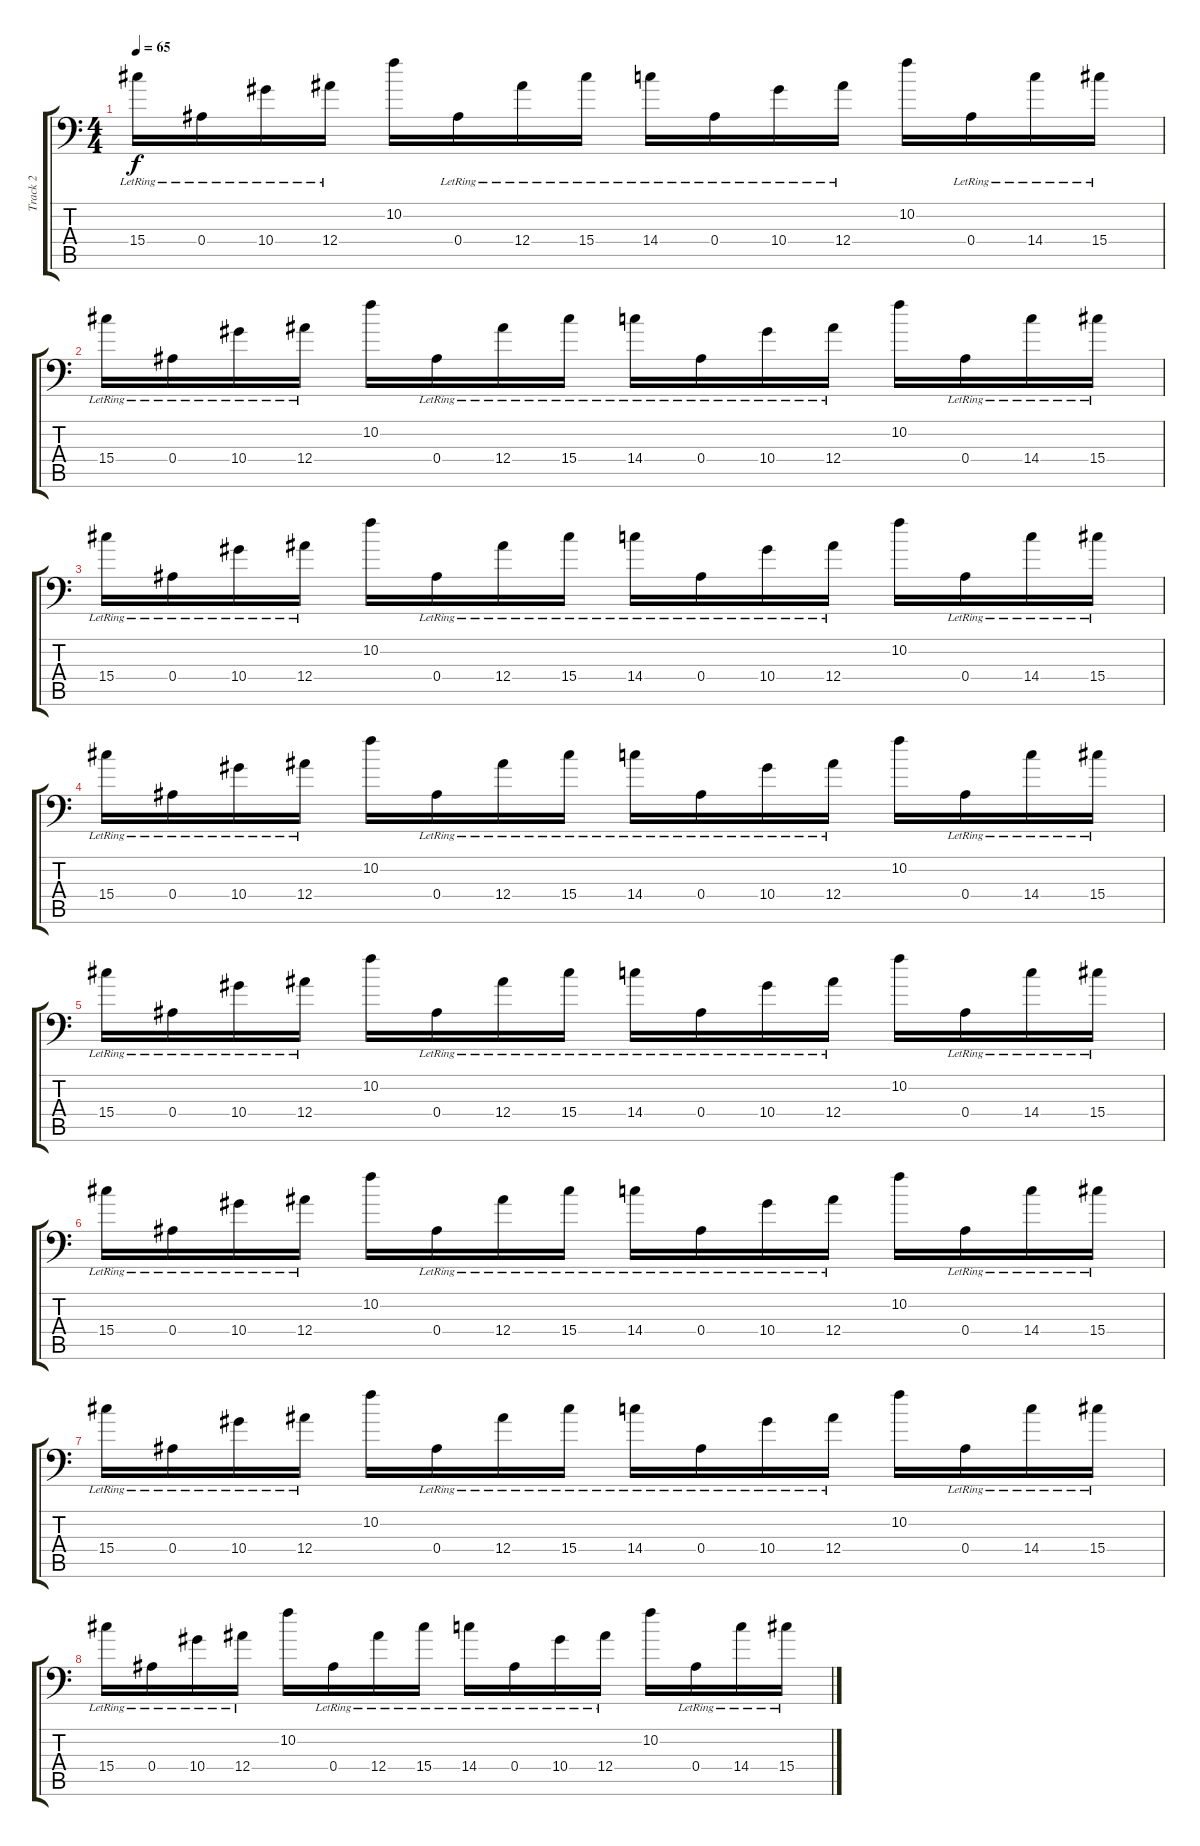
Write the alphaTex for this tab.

\track ("Track 2" "Track 2") {instrument distortionguitar}
\staff {score tabs}
\tuning (C4 G3 Eb3 Bb2 F2 Bb1) {hide}
\ts (4 4)
\tempo 65
\clef f4
\ks c
15.4{lr}.16{dy f} 0.4{lr}.16 10.4{lr}.16 12.4{lr}.16 10.2.16 0.4{lr}.16 12.4{lr}.16 15.4{lr}.16 14.4{lr}.16 0.4{lr}.16 10.4{lr}.16 12.4{lr}.16 10.2.16 0.4{lr}.16 14.4{lr}.16 15.4{lr}.16 |
15.4{lr}.16{instrument distortionguitar} 0.4{lr}.16 10.4{lr}.16 12.4{lr}.16 10.2.16 0.4{lr}.16 12.4{lr}.16 15.4{lr}.16 14.4{lr}.16 0.4{lr}.16 10.4{lr}.16 12.4{lr}.16 10.2.16 0.4{lr}.16 14.4{lr}.16 15.4{lr}.16 |
15.4{lr}.16 0.4{lr}.16 10.4{lr}.16 12.4{lr}.16 10.2.16 0.4{lr}.16 12.4{lr}.16 15.4{lr}.16 14.4{lr}.16 0.4{lr}.16 10.4{lr}.16 12.4{lr}.16 10.2.16 0.4{lr}.16 14.4{lr}.16 15.4{lr}.16 |
15.4{lr}.16 0.4{lr}.16 10.4{lr}.16 12.4{lr}.16 10.2.16 0.4{lr}.16 12.4{lr}.16 15.4{lr}.16 14.4{lr}.16 0.4{lr}.16 10.4{lr}.16 12.4{lr}.16 10.2.16 0.4{lr}.16 14.4{lr}.16 15.4{lr}.16 |
15.4{lr}.16 0.4{lr}.16 10.4{lr}.16 12.4{lr}.16 10.2.16 0.4{lr}.16 12.4{lr}.16 15.4{lr}.16 14.4{lr}.16 0.4{lr}.16 10.4{lr}.16 12.4{lr}.16 10.2.16 0.4{lr}.16 14.4{lr}.16 15.4{lr}.16 |
15.4{lr}.16 0.4{lr}.16 10.4{lr}.16 12.4{lr}.16 10.2.16 0.4{lr}.16 12.4{lr}.16 15.4{lr}.16 14.4{lr}.16 0.4{lr}.16 10.4{lr}.16 12.4{lr}.16 10.2.16 0.4{lr}.16 14.4{lr}.16 15.4{lr}.16 |
15.4{lr}.16 0.4{lr}.16 10.4{lr}.16 12.4{lr}.16 10.2.16 0.4{lr}.16 12.4{lr}.16 15.4{lr}.16 14.4{lr}.16 0.4{lr}.16 10.4{lr}.16 12.4{lr}.16 10.2.16 0.4{lr}.16 14.4{lr}.16 15.4{lr}.16 |
15.4{lr}.16 0.4{lr}.16 10.4{lr}.16 12.4{lr}.16 10.2.16 0.4{lr}.16 12.4{lr}.16 15.4{lr}.16 14.4{lr}.16 0.4{lr}.16 10.4{lr}.16 12.4{lr}.16 10.2.16 0.4{lr}.16 14.4{lr}.16 15.4{lr}.16
